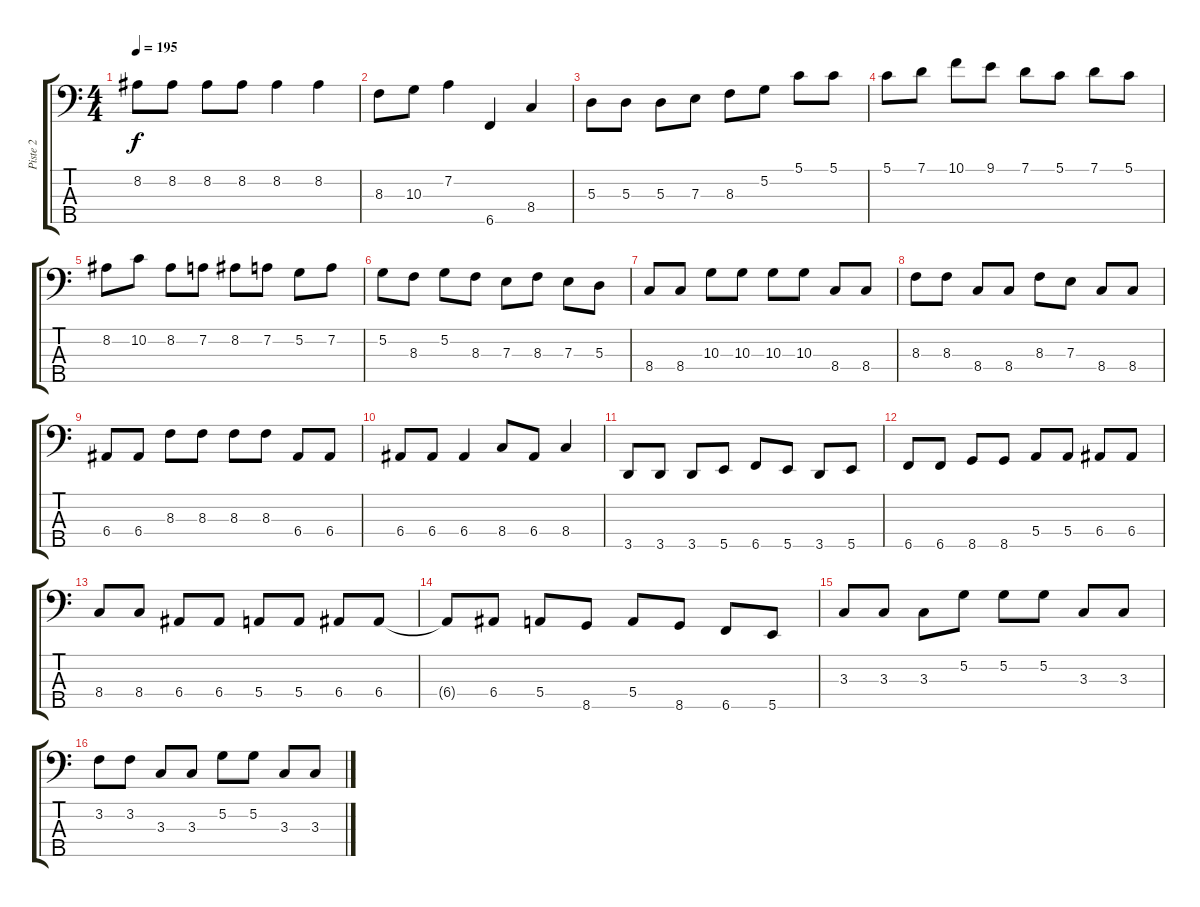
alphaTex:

\track ("Piste 2" "Piste 2") {instrument electricbassfinger}
\staff {score tabs}
\tuning (G2 D2 A1 E1 B0) {hide}
\ts (4 4)
\tempo 195
\clef f4
\ks c
8.2.8{dy f} 8.2.8 8.2.8 8.2.8 8.2.4 8.2.4 |
8.3.8 10.3.8 7.2.4 6.5.4 8.4.4 |
5.3.8 5.3.8 5.3.8 7.3.8 8.3.8 5.2.8 5.1.8 5.1.8 |
5.1.8 7.1.8 10.1.8 9.1.8 7.1.8 5.1.8 7.1.8 5.1.8 |
8.2.8 10.2.8 8.2.8 7.2.8 8.2.8 7.2.8 5.2.8 7.2.8 |
5.2.8 8.3.8 5.2.8 8.3.8 7.3.8 8.3.8 7.3.8 5.3.8 |
8.4.8 8.4.8 10.3.8 10.3.8 10.3.8 10.3.8 8.4.8 8.4.8 |
8.3.8 8.3.8 8.4.8 8.4.8 8.3.8 7.3.8 8.4.8 8.4.8 |
6.4.8 6.4.8 8.3.8 8.3.8 8.3.8 8.3.8 6.4.8 6.4.8 |
6.4.8 6.4.8 6.4.4 8.4.8 6.4.8 8.4.4 |
3.5.8 3.5.8 3.5.8 5.5.8 6.5.8 5.5.8 3.5.8 5.5.8 |
6.5.8 6.5.8 8.5.8 8.5.8 5.4.8 5.4.8 6.4.8 6.4.8 |
8.4.8 8.4.8 6.4.8 6.4.8 5.4.8 5.4.8 6.4.8 6.4.8 |
6.4{t}.8 6.4.8 5.4.8 8.5.8 5.4.8 8.5.8 6.5.8 5.5.8 |
3.3.8 3.3.8 3.3.8 5.2.8 5.2.8 5.2.8 3.3.8 3.3.8 |
3.2.8 3.2.8 3.3.8 3.3.8 5.2.8 5.2.8 3.3.8 3.3.8
